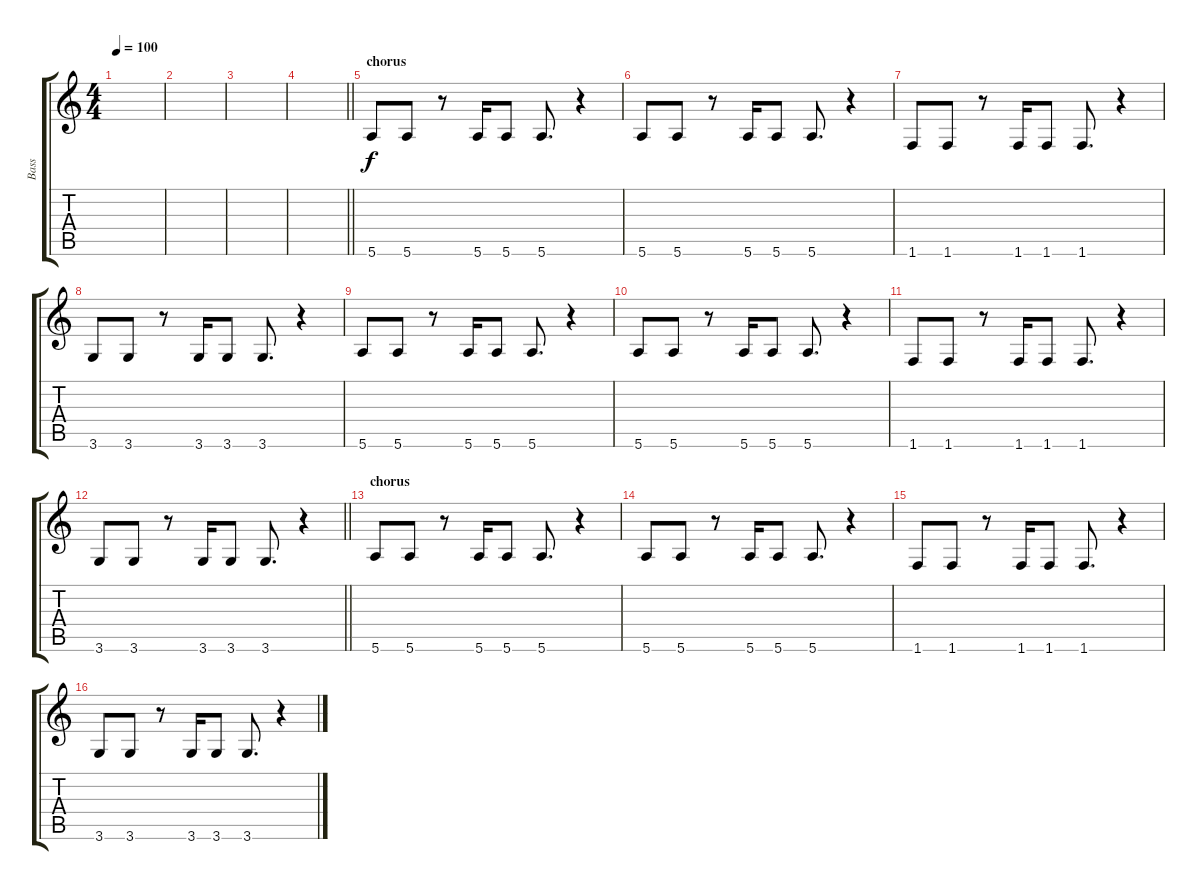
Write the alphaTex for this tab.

\track ("Bass" "Bass") {instrument electricbassfinger}
\staff {score tabs}
\tuning (E4 B3 G3 D3 A2 E2) {hide}
\ts (4 4)
\tempo 100
\clef g2
\ks c
|
|
|
\barLineRight lightlight
|
\section ("" "chorus")
5.6.8 5.6.8 r.8 5.6.16 5.6.8 5.6.8{d} r.4 |
5.6.8 5.6.8 r.8 5.6.16 5.6.8 5.6.8{d} r.4 |
1.6.8 1.6.8 r.8 1.6.16 1.6.8 1.6.8{d} r.4 |
3.6.8 3.6.8 r.8 3.6.16 3.6.8 3.6.8{d} r.4 |
5.6.8 5.6.8 r.8 5.6.16 5.6.8 5.6.8{d} r.4 |
5.6.8 5.6.8 r.8 5.6.16 5.6.8 5.6.8{d} r.4 |
1.6.8 1.6.8 r.8 1.6.16 1.6.8 1.6.8{d} r.4 |
\barLineRight lightlight
3.6.8 3.6.8 r.8 3.6.16 3.6.8 3.6.8{d} r.4 |
\section ("" "chorus")
5.6.8 5.6.8 r.8 5.6.16 5.6.8 5.6.8{d} r.4 |
5.6.8 5.6.8 r.8 5.6.16 5.6.8 5.6.8{d} r.4 |
1.6.8 1.6.8 r.8 1.6.16 1.6.8 1.6.8{d} r.4 |
3.6.8 3.6.8 r.8 3.6.16 3.6.8 3.6.8{d} r.4
